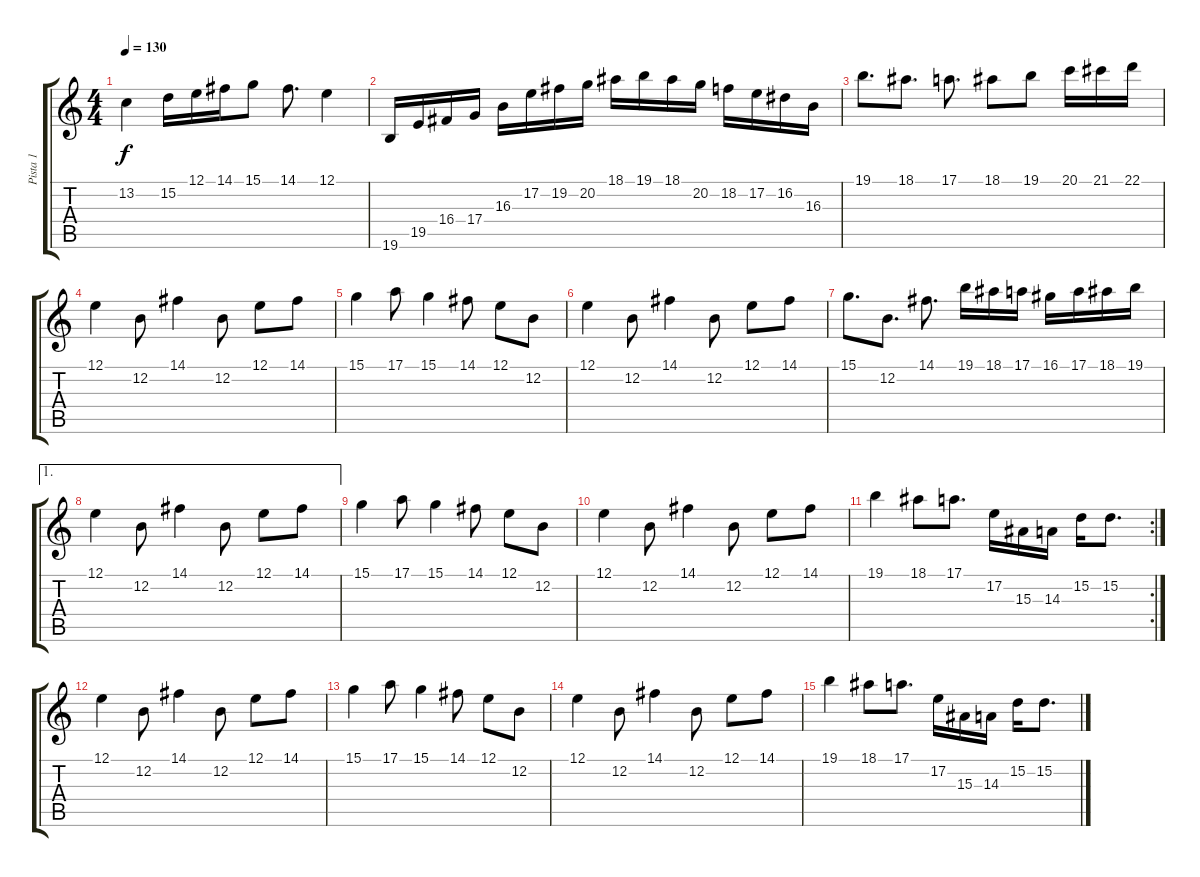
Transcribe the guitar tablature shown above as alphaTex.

\track ("Pista 1" "Pista 1") {instrument churchorgan}
\staff {score tabs}
\tuning (E4 B3 G3 D3 A2 E2) {hide}
\ts (4 4)
\tempo 130
\clef g2
\ks c
13.2.4{dy f} 15.2.16 12.1.16 14.1.16 15.1.8 14.1.8{d} 12.1.4 |
19.6.16 19.5.16 16.4.16 17.4.16 16.3.16 17.2.16 19.2.16 20.2.16 18.1.16 19.1.16 18.1.16 20.2.16 18.2.16 17.2.16 16.2.16 16.3.16 |
19.1.8{d} 18.1.8{d} 17.1.8{d} 18.1.8 19.1.8 20.1.16 21.1.16 22.1.16 |
12.1.4 12.2.8 14.1.4 12.2.8 12.1.8 14.1.8 |
15.1.4 17.1.8 15.1.4 14.1.8 12.1.8 12.2.8 |
12.1.4 12.2.8 14.1.4 12.2.8 12.1.8 14.1.8 |
15.1.8{d} 12.2.8{d} 14.1.8{d} 19.1.16 18.1.16 17.1.16 16.1.16 17.1.16 18.1.16 19.1.16 |
\ae 1
12.1.4 12.2.8 14.1.4 12.2.8 12.1.8 14.1.8 |
15.1.4 17.1.8 15.1.4 14.1.8 12.1.8 12.2.8 |
12.1.4 12.2.8 14.1.4 12.2.8 12.1.8 14.1.8 |
\rc 2
19.1.4 18.1.8 17.1.8{d} 17.2.16 15.3.16 14.3.16 15.2.16 15.2.8{d} |
12.1.4{volume 12} 12.2.8 14.1.4 12.2.8 12.1.8 14.1.8 |
15.1.4{volume 9} 17.1.8 15.1.4 14.1.8 12.1.8 12.2.8 |
12.1.4{volume 5} 12.2.8 14.1.4 12.2.8 12.1.8 14.1.8 |
19.1.4{volume 2} 18.1.8 17.1.8{d} 17.2.16 15.3.16 14.3.16 15.2.16 15.2.8{d}
